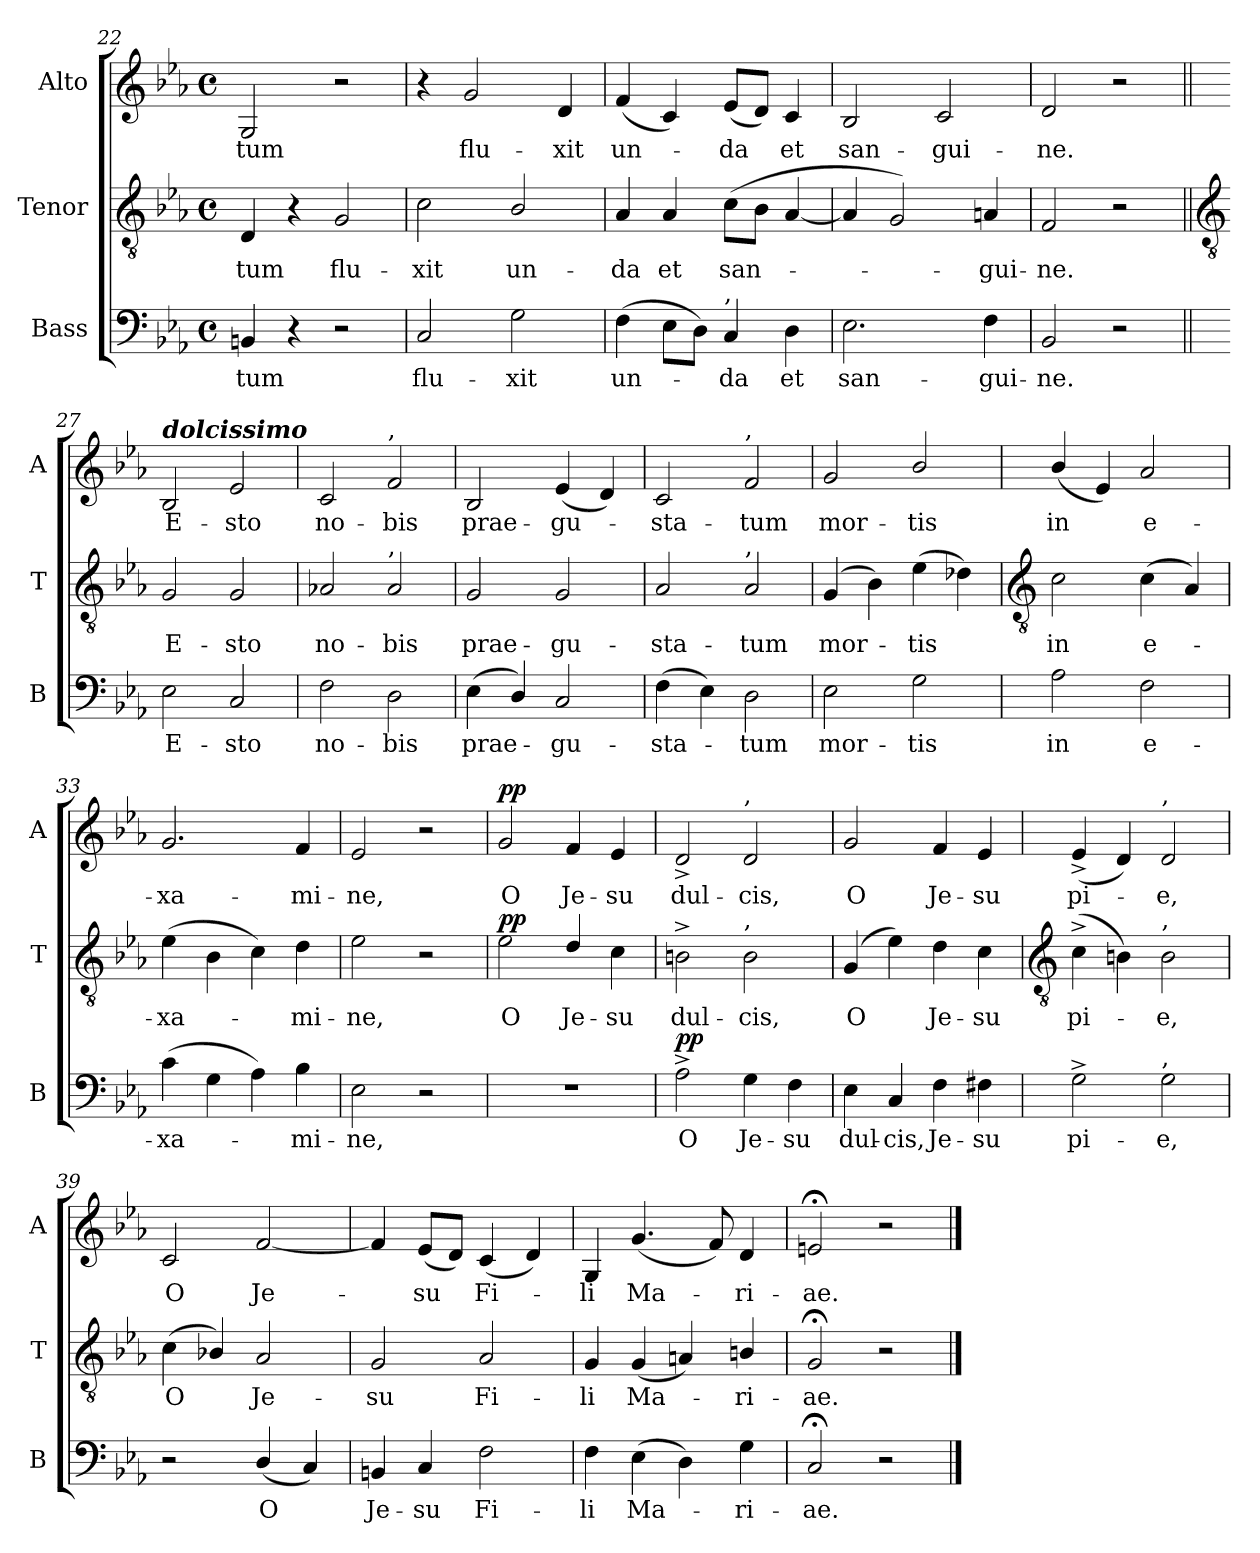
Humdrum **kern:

**kern	**text	**dynam	**kern	**text	**dynam	**kern	**text	**dynam
*part3	*part3	*part3	*part2	*part2	*part2	*part1	*part1	*part1
*staff3	*staff3	*staff3	*staff2	*staff2	*staff2	*staff1	*staff1	*staff1
*I"Bass	*	*	*I"Tenor	*	*	*I"Alto	*	*
*I'B	*	*	*I'T	*	*	*I'A	*	*
!!LO:LB:g=z
*clefF4	*	*	*clefGv2	*	*	*clefG2	*	*
*k[b-e-a-]	*	*	*k[b-e-a-]	*	*	*k[b-e-a-]	*	*
*E-:	*	*	*E-:	*	*	*E-:	*	*
*M4/4	*	*	*M4/4	*	*	*M4/4	*	*
*met(c)	*	*	*met(c)	*	*	*met(c)	*	*
=22	=22	=22	=22	=22	=22	=22	=22	=22
!	!LO:LY:b	!	!	!LO:LY:b	!	!	!LO:LY:b	!
4BBn	tum	.	4D	tum	.	2G	tum	.
4r	.	.	4r	.	.	.	.	.
!	!	!	!	!LO:LY:b	!	!	!	!
2r	.	.	2G	flu-	.	2r	.	.
=23	=23	=23	=23	=23	=23	=23	=23	=23
!	!LO:LY:b	!	!	!LO:LY:b	!	!	!	!
2C	flu-	.	2c	-xit	.	4r	.	.
!	!	!	!	!	!	!	!LO:LY:b	!
.	.	.	.	.	.	2g	flu-	.
!	!LO:LY:b	!	!	!LO:LY:b	!	!	!	!
2G	-xit	.	2B-/	un-	.	.	.	.
!	!	!	!	!	!	!	!LO:LY:b	!
.	.	.	.	.	.	4d	-xit	.
=24	=24	=24	=24	=24	=24	=24	=24	=24
!	!LO:LY:b	!	!	!LO:LY:b	!	!	!LO:LY:b	!
(>4F	un-	.	4A-	-da	.	(<4f	un-	.
!	!	!	!	!LO:LY:b	!	!	!	!
8E-L	.	.	4A-	et	.	4c)	.	.
8DJ)	.	.	.	.	.	.	.	.
!LO:TX:a:t=,	!	!	!	!	!	!	!	!
!	!LO:LY:b	!	!	!LO:LY:b	!	!	!LO:LY:b	!
4C	da	.	(>8cL	san-	.	(<8e-L	da	.
.	.	.	8B-J	.	.	8dJ)	.	.
!	!LO:LY:b	!	!	!	!	!	!LO:LY:b	!
4D	et	.	[4A-	.	.	4c	et	.
=25	=25	=25	=25	=25	=25	=25	=25	=25
!	!LO:LY:b	!	!	!	!	!	!LO:LY:b	!
2.E-	san-	.	4A-]	.	.	2B-	san-	.
.	.	.	2G)	.	.	.	.	.
!	!	!	!	!	!	!	!LO:LY:b	!
.	.	.	.	.	.	2c	-gui-	.
!	!LO:LY:b	!	!	!LO:LY:b	!	!	!	!
4F	-gui-	.	4An	gui-	.	.	.	.
=26	=26	=26	=26	=26	=26	=26	=26	=26
!	!LO:LY:b	!	!	!LO:LY:b	!	!	!LO:LY:b	!
2BB-	-ne.	.	2F	-ne.	.	2d/	-ne.	.
2r	.	.	2r	.	.	2r	.	.
!!LO:LB:g=z
=27||	=27||	=27||	=27||	=27||	=27||	=27||	=27||	=27||
*	*	*	*clefGv2	*	*	*	*	*
!	!	!	!	!	!	!LO:TX:a:Bi:t=dolcissimo	!	!
!	!LO:LY:b	!	!	!LO:LY:b	!	!	!LO:LY:b	!
2E-	E-	.	2G	E-	.	2B-	E-	.
!	!LO:LY:b	!	!	!LO:LY:b	!	!	!LO:LY:b	!
2C	-sto	.	2G	-sto	.	2e-	-sto	.
=28	=28	=28	=28	=28	=28	=28	=28	=28
!	!LO:LY:b	!	!	!LO:LY:b	!	!	!LO:LY:b	!
2F	no-	.	2A-X	no-	.	2c	no-	.
!	!	!	!	!	!	!LO:TX:a:t=,	!	!
!	!	!	!LO:TX:a:t=,	!	!	!	!	!
!	!LO:LY:b	!	!	!LO:LY:b	!	!	!LO:LY:b	!
2D	-bis	.	2A-	-bis	.	2f	-bis	.
=29	=29	=29	=29	=29	=29	=29	=29	=29
!	!LO:LY:b	!	!	!LO:LY:b	!	!	!LO:LY:b	!
(<4E-	prae-	.	2G	prae-	.	2B-	prae-	.
4D/)	.	.	.	.	.	.	.	.
!	!LO:LY:b	!	!	!LO:LY:b	!	!	!LO:LY:b	!
2C	gu-	.	2G	-gu-	.	(<4e-	-gu-	.
.	.	.	.	.	.	4d/)	.	.
=30	=30	=30	=30	=30	=30	=30	=30	=30
!	!LO:LY:b	!	!	!LO:LY:b	!	!	!LO:LY:b	!
(>4F	-sta-	.	2A-	-sta-	.	2c	sta-	.
4E-)	.	.	.	.	.	.	.	.
!	!	!	!	!	!	!LO:TX:a:t=,	!	!
!	!	!	!LO:TX:a:t=,	!	!	!	!	!
!	!LO:LY:b	!	!	!LO:LY:b	!	!	!LO:LY:b	!
2D	tum	.	2A-	-tum	.	2f	-tum	.
=31	=31	=31	=31	=31	=31	=31	=31	=31
!	!LO:LY:b	!	!	!LO:LY:b	!	!	!LO:LY:b	!
2E-	mor-	.	(<4G	mor-	.	2g	mor-	.
.	.	.	4B-)	.	.	.	.	.
!	!LO:LY:b	!	!	!LO:LY:b	!	!	!LO:LY:b	!
2G	-tis	.	(>4e-	tis	.	2b-/	-tis	.
.	.	.	4d-X\)	.	.	.	.	.
!!LO:LB:g=z
=32	=32	=32	=32	=32	=32	=32	=32	=32
*	*	*	*clefGv2	*	*	*	*	*
!	!LO:LY:b	!	!	!LO:LY:b	!	!	!LO:LY:b	!
2A-	in	.	2c	in	.	(<4b-/	in	.
.	.	.	.	.	.	4e-)	.	.
!	!LO:LY:b	!	!	!LO:LY:b	!	!	!LO:LY:b	!
2F	e-	.	(<4c	e-	.	2a-	e-	.
.	.	.	4A-)	.	.	.	.	.
=33	=33	=33	=33	=33	=33	=33	=33	=33
!	!LO:LY:b	!	!	!LO:LY:b	!	!	!LO:LY:b	!
(>4c	-xa-	.	(>4e-	xa-	.	2.g	-xa-	.
4G	.	.	4B-	.	.	.	.	.
4A-)	.	.	4c)	.	.	.	.	.
!	!LO:LY:b	!	!	!LO:LY:b	!	!	!LO:LY:b	!
4B-	mi-	.	4d	mi-	.	4f	-mi-	.
=34	=34	=34	=34	=34	=34	=34	=34	=34
!	!LO:LY:b	!	!	!LO:LY:b	!	!	!LO:LY:b	!
2E-	-ne,	.	2e-	-ne,	.	2e-	-ne,	.
2r	.	.	2r	.	.	2r	.	.
=35	=35	=35	=35	=35	=35	=35	=35	=35
!	!	!	!	!LO:LY:b	!LO:DY:b	!	!LO:LY:b	!LO:DY:b
1r	.	.	2e-	O	pp	2g	O	pp
!	!	!	!	!LO:LY:b	!	!	!LO:LY:b	!
.	.	.	4d/	Je-	.	4f	Je-	.
!	!	!	!	!LO:LY:b	!	!	!LO:LY:b	!
.	.	.	4c	-su	.	4e-	-su	.
=36	=36	=36	=36	=36	=36	=36	=36	=36
!	!LO:LY:b	!LO:DY:b	!	!LO:LY:b	!	!	!LO:LY:b	!
2A-^	O	pp	2Bn^	dul-	.	2d^	dul-	.
!	!	!	!	!	!	!LO:TX:a:t=,	!	!
!	!	!	!LO:TX:a:t=,	!	!	!	!	!
!	!LO:LY:b	!	!	!LO:LY:b	!	!	!LO:LY:b	!
4G	Je-	.	2B	-cis,	.	2d	-cis,	.
!	!LO:LY:b	!	!	!	!	!	!	!
4F	-su	.	.	.	.	.	.	.
=37	=37	=37	=37	=37	=37	=37	=37	=37
!	!LO:LY:b	!	!	!LO:LY:b	!	!	!LO:LY:b	!
4E-	dul-	.	(4G	O	.	2g	O	.
!	!LO:LY:b	!	!	!	!	!	!	!
4C	-cis,	.	4e-)	.	.	.	.	.
!	!LO:LY:b	!	!	!LO:LY:b	!	!	!LO:LY:b	!
4F	Je-	.	4d\	Je-	.	4f	Je-	.
!	!LO:LY:b	!	!	!LO:LY:b	!	!	!LO:LY:b	!
4F#X	-su	.	4c	-su	.	4e-	-su	.
!!LO:LB:g=z
=38	=38	=38	=38	=38	=38	=38	=38	=38
*	*	*	*clefGv2	*	*	*	*	*
!	!LO:LY:b	!	!	!LO:LY:b	!	!	!LO:LY:b	!
2G^	pi-	.	(>4c^	pi-	.	(<4e-^	pi-	.
.	.	.	4Bn)	.	.	4d/)	.	.
!	!	!	!	!	!	!LO:TX:a:t=,	!	!
!	!	!	!LO:TX:a:t=,	!	!	!	!	!
!LO:TX:a:t=,	!	!	!	!	!	!	!	!
!	!LO:LY:b	!	!	!LO:LY:b	!	!	!LO:LY:b	!
2G	-e,	.	2B	e,	.	2d/	e,	.
=39	=39	=39	=39	=39	=39	=39	=39	=39
!	!	!	!	!LO:LY:b	!	!	!LO:LY:b	!
2r	.	.	(<4c	O	.	2c	O	.
.	.	.	4B-X/)	.	.	.	.	.
!	!LO:LY:b	!	!	!LO:LY:b	!	!	!LO:LY:b	!
(<4D/	O	.	2A-	Je-	.	[2f	Je-	.
4C)	.	.	.	.	.	.	.	.
=40	=40	=40	=40	=40	=40	=40	=40	=40
!	!LO:LY:b	!	!	!LO:LY:b	!	!	!	!
4BBn	Je-	.	2G	-su	.	4f]	.	.
!	!LO:LY:b	!	!	!	!	!	!LO:LY:b	!
4C	-su	.	.	.	.	(<8e-L	su	.
.	.	.	.	.	.	8dJ)	.	.
!	!LO:LY:b	!	!	!LO:LY:b	!	!	!LO:LY:b	!
2F	Fi-	.	2A-	Fi-	.	(<4c	Fi-	.
.	.	.	.	.	.	4d/)	.	.
=41	=41	=41	=41	=41	=41	=41	=41	=41
!	!LO:LY:b	!	!	!LO:LY:b	!	!	!LO:LY:b	!
4F	-li	.	4G	-li	.	4G	li	.
!	!LO:LY:b	!	!	!LO:LY:b	!	!	!LO:LY:b	!
(>4E-	Ma-	.	(<4G	Ma-	.	(<4.g	Ma-	.
4D)	.	.	4An)	.	.	.	.	.
.	.	.	.	.	.	8f)	.	.
!	!LO:LY:b	!	!	!LO:LY:b	!	!	!LO:LY:b	!
4G	ri-	.	4Bn/	ri-	.	4d	ri-	.
=42	=42	=42	=42	=42	=42	=42	=42	=42
!	!LO:LY:b	!	!	!LO:LY:b	!	!	!LO:LY:b	!
2C;<	-ae.	.	2G;<	-ae.	.	2en;<	-ae.	.
2r	.	.	2r	.	.	2r	.	.
==	==	==	==	==	==	==	==	==
*-	*-	*-	*-	*-	*-	*-	*-	*-
